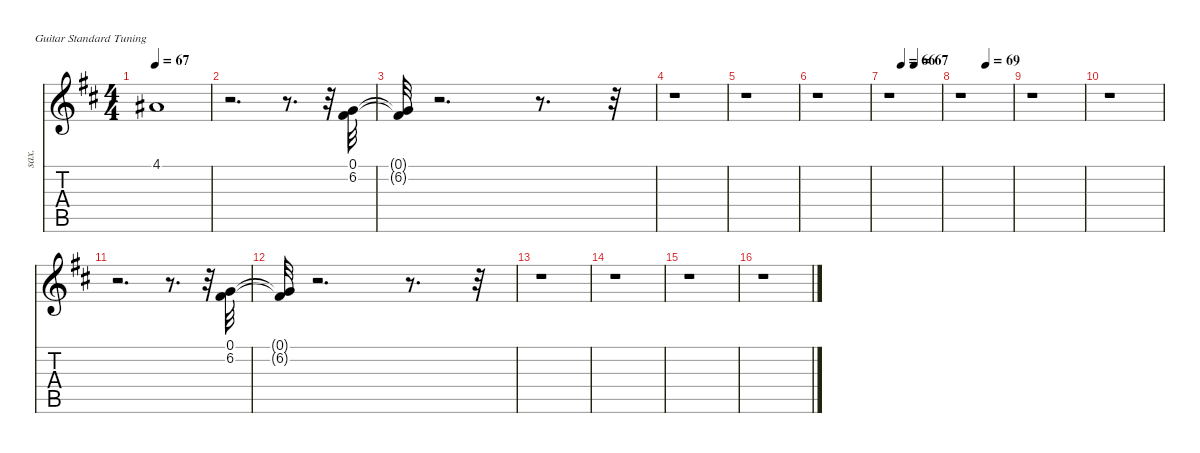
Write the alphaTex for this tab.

\defaultSystemsLayout 4
\hideDynamics
\bracketExtendMode nobrackets
\otherSystemsTrackNameOrientation horizontal
\track ("Track 12" "sax.") {instrument sopranosax}
\staff {score tabs}
\tuning (E4 B3 G3 D3 A2 E2)
\displaytranspose 2
\ts (4 4)
\tempo 67
\clef g2
\ks d
4.1{acc #}.1{dy mf beam Up} |
r.2{d instrument guitarfretnoise beam Down} r.8{d beam Down} r.32{beam Down} (0.1{acc #} 6.2{acc forcenatural}).32{dy mp beam Up} |
(0.1{t acc #} 6.2{t acc forcenatural}).32{dy f beam Up} r.2{d beam Up} r.8{d beam Up} r.32{beam Up} |
r.1{beam Down} |
r.1{beam Down} |
r.1{beam Down} |
\tempo (66 0.25)
\tempo (67 0.5)
r.1{beam Down} |
\tempo (69 0.5)
r.1{beam Down} |
r.1{beam Down} |
r.1{beam Down} |
r.2{d beam Down} r.8{d beam Down} r.32{beam Down} (0.1{acc #} 6.2{acc forcenatural}).32{dy p beam Up} |
(0.1{t acc #} 6.2{t acc forcenatural}).32{dy f beam Up} r.2{d beam Up} r.8{d beam Up} r.32{beam Up} |
r.1{beam Down} |
r.1{beam Down} |
r.1{beam Down} |
r.1{beam Down}
